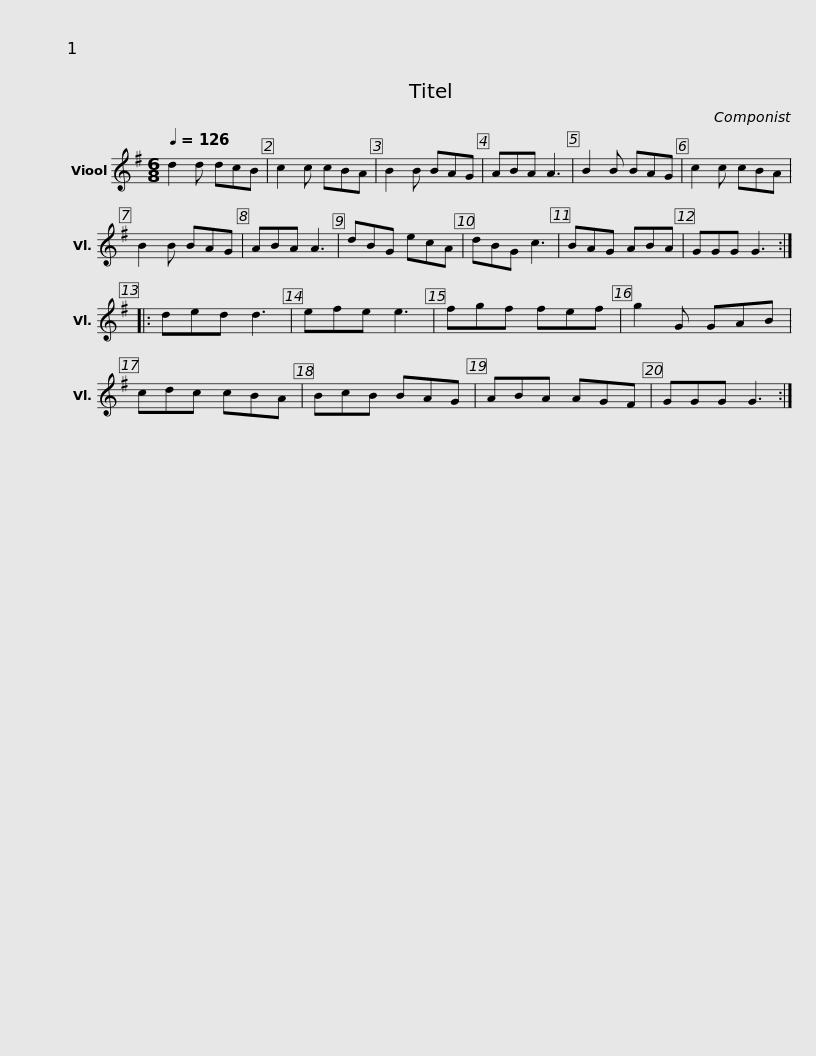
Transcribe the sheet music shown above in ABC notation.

X:1
L:1/8
Q:1/4=126
M:6/8
I:linebreak $
K:G
V:1 treble
V:1
 d2 d dcB | c2 c cBA | B2 B BAG | ABA A3 |$ B2 B BAG | %5
 c2 c cBA | B2 B BAG | ABA A3 |$ dBG ecA | dBG c3 | %10
 BAG ABA | GGG G3 ::$ ded d3 | efe e3 | fgf fef | %15
 g2 G GAB |$ cdc cBA | BcB BAG | ABA AGF | GGG G3 :| %20
